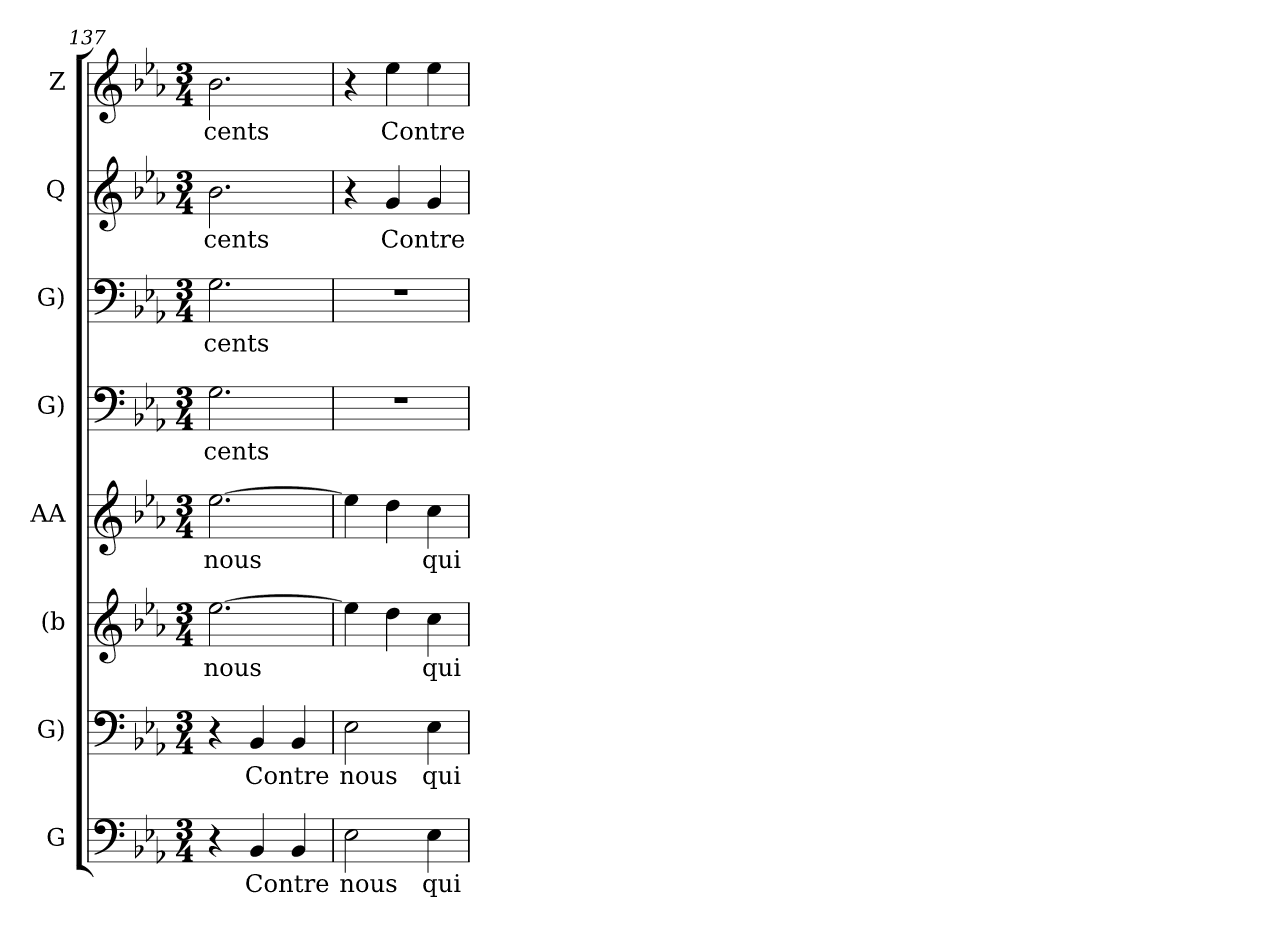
**kern	**text	**kern	**text	**kern	**text	**kern	**text	**kern	**text	**kern	**text	**kern	**text	**kern	**text
*part8	*part8	*part7	*part7	*part6	*part6	*part5	*part5	*part4	*part4	*part3	*part3	*part2	*part2	*part1	*part1
*staff8	*staff8	*staff7	*staff7	*staff6	*staff6	*staff5	*staff5	*staff4	*staff4	*staff3	*staff3	*staff2	*staff2	*staff1	*staff1
*I"G	*	*I"G)	*	*I"(b	*	*I"AA	*	*I"G)	*	*I"G)	*	*I"Q	*	*I"Z	*
*clefF4	*	*clefF4	*	*clefG2	*	*clefG2	*	*clefF4	*	*clefF4	*	*clefG2	*	*clefG2	*
*k[b-e-a-]	*	*k[b-e-a-]	*	*k[b-e-a-]	*	*k[b-e-a-]	*	*k[b-e-a-]	*	*k[b-e-a-]	*	*k[b-e-a-]	*	*k[b-e-a-]	*
*M3/4	*	*M3/4	*	*M3/4	*	*M3/4	*	*M3/4	*	*M3/4	*	*M3/4	*	*M3/4	*
=137	=137	=137	=137	=137	=137	=137	=137	=137	=137	=137	=137	=137	=137	=137	=137
4r	.	4r	.	[2.ee-i\	nous	[2.ee-i\	nous	2.Gi\	cents	2.Gi\	cents	2.b-i\	cents	2.b-i\	cents
4BB-i/	Contre	4BB-i/	Contre	.	.	.	.	.	.	.	.	.	.	.	.
4BB-i/	.	4BB-i/	.	.	.	.	.	.	.	.	.	.	.	.	.
=138	=138	=138	=138	=138	=138	=138	=138	=138	=138	=138	=138	=138	=138	=138	=138
2E-i\	nous	2E-i\	nous	4ee-i\]	.	4ee-i\]	.	2.r	.	2.r	.	4r	.	4r	.
.	.	.	.	4ddi\	.	4ddi\	.	.	.	.	.	4gi/	Contre	4ee-i\	Contre
4E-i\	qui	4E-i\	qui	4cci\	qui	4cci\	qui	.	.	.	.	4gi/	.	4ee-i\	.
=	=	=	=	=	=	=	=	=	=	=	=	=	=	=	=
*-	*-	*-	*-	*-	*-	*-	*-	*-	*-	*-	*-	*-	*-	*-	*-
